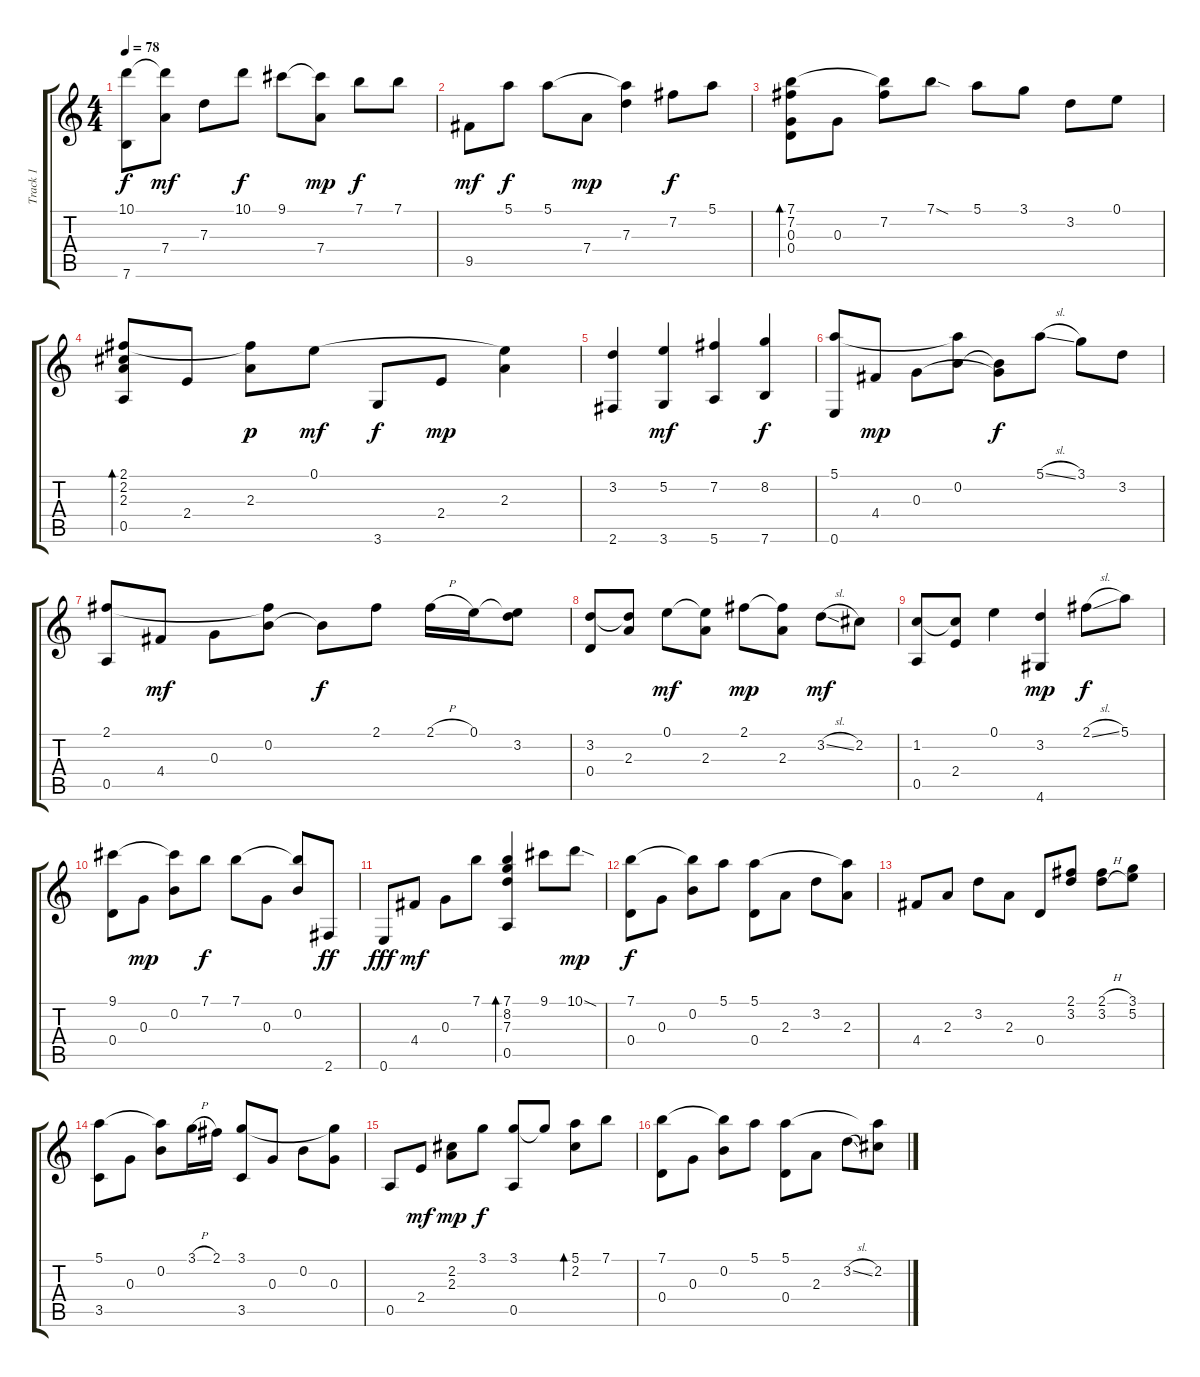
\track ("Track 1" "Track 1") {instrument acousticguitarnylon}
\staff {score tabs}
\tuning (E4 B3 G3 D3 A2 E2) {hide}
\ts (4 4)
\tempo 78
\clef g2
\ks c
(10.1 7.6).8{dy f} (10.1{t} 7.4).8{dy mf} 7.3.8 10.1.8{dy f} 9.1.8 (9.1{t} 7.4).8{dy mp} 7.1.8{dy f} 7.1.8 |
9.5.8{dy mf} 5.1.8{dy f} 5.1.8 7.4.8{dy mp} (5.1{t} 7.3).4 7.2.8{dy f} 5.1.8 |
(7.1 7.2 0.3 0.4).8{bd 480} 0.3.8 (7.1{t} 7.2).8 7.1{sod}.8 5.1.8 3.1.8 3.2.8 0.1.8 |
(2.1 2.2 2.3 0.5).8{bd 480} 2.4.8 (2.1{t} 2.3).8{dy p} 0.1.8{dy mf} 3.6.8{dy f} 2.4.8{dy mp} (0.1{t} 2.3).4 |
(3.2 2.6).4 (5.2 3.6).4{dy mf} (7.2 5.6).4 (8.2 7.6).4{dy f} |
(5.1 0.6).8 4.4.8{dy mp} 0.3.8 (5.1{t} 0.2).8 (0.2{t} 0.3{t}).8{dy f} 5.1{sl}.8 3.1.8 3.2.8 |
(2.1 0.5).8 4.4.8{dy mf} 0.3.8 (2.1{t} 0.2).8 0.2{t}.8{dy f} 2.1.8 2.1{h}.16 0.1.16 (0.1{t} 3.2).8 |
(3.2 0.4).8 (3.2{t} 2.3).8 0.1.8{dy mf} (0.1{t} 2.3).8 2.1.8{dy mp} (2.1{t} 2.3).8 3.2{sl}.8{dy mf} 2.2.8 |
(1.2 0.5).8 (1.2{t} 2.4).8 0.1.4 (3.2 4.6).4{dy mp} 2.1{sl}.8{dy f} 5.1.8 |
(9.1 0.4).8 0.3.8{dy mp} (9.1{t} 0.2).8 7.1.8{dy f} 7.1.8 0.3.8 (7.1{t} 0.2).8 2.6.8{dy ff} |
0.6.8{dy fff} 4.4.8{dy mf} 0.3.8 7.1.8 (7.1 8.2 7.3 0.5).4{bd 240} 9.1.8 10.1{sod}.8{dy mp} |
(7.1 0.4).8{dy f} 0.3.8 (7.1{t} 0.2).8 5.1.8 (5.1 0.4).8 2.3.8 3.2.8 (5.1{t} 2.3).8 |
4.4.8 2.3.8 3.2.8 2.3.8 0.4.8 (2.1 3.2).8 (2.1{h} 3.2{h}).8 (3.1 5.2).8 |
(5.1 3.5).8 0.3.8 (5.1{t} 0.2).8 3.1{h}.16 2.1.16 (3.1 3.5).8 0.3.8 0.2.8 (3.1{t} 0.3).8 |
0.5.8 2.4.8{dy mf} (2.2 2.3).8{dy mp} 3.1.8{dy f} (3.1 0.5).8 3.1{t}.8 (5.1 2.2).8{bd 480} 7.1.8 |
(7.1 0.4).8 0.3.8 (7.1{t} 0.2).8 5.1.8 (5.1 0.4).8 2.3.8 3.2{sl}.8 (5.1{t} 2.2).8
